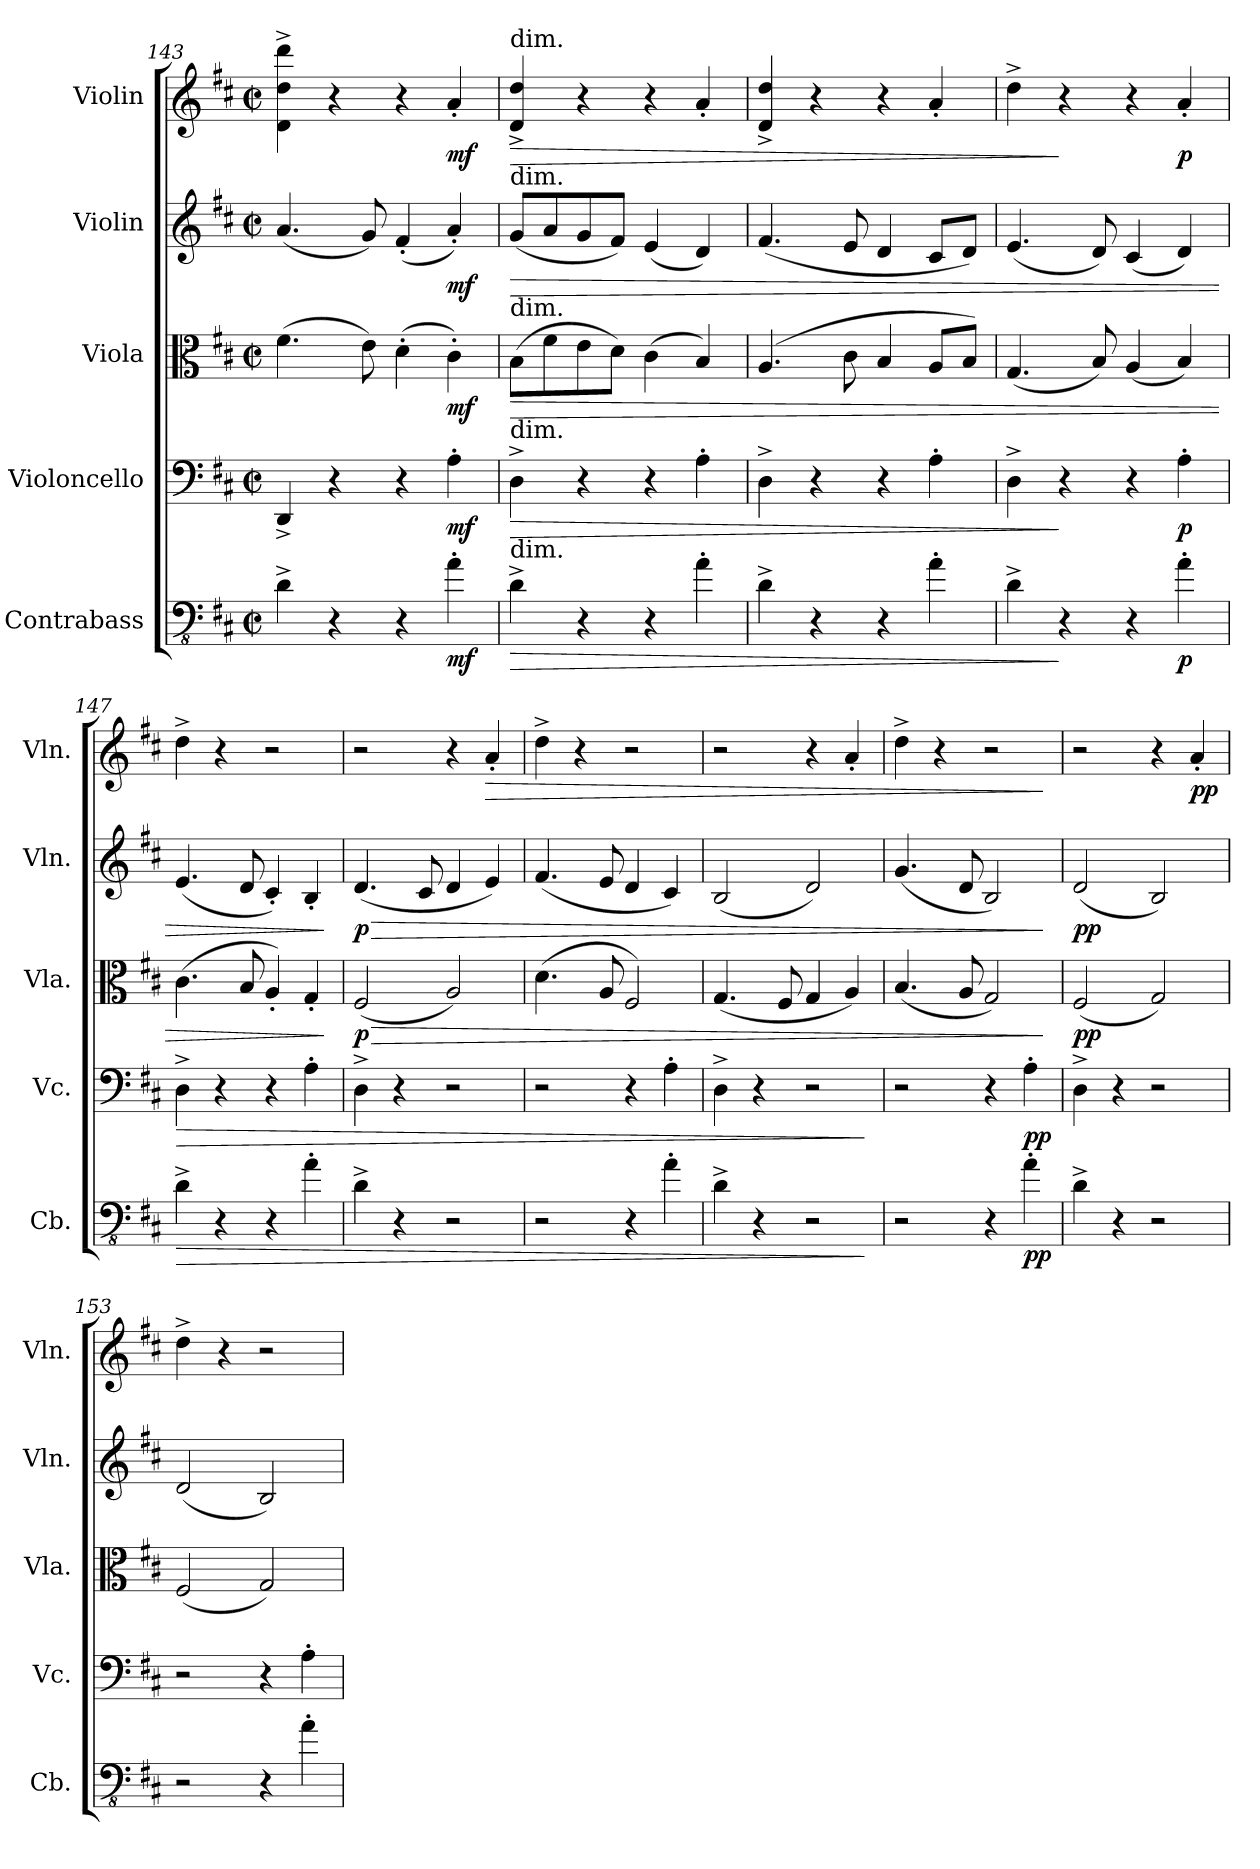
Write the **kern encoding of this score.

**kern	**dynam	**kern	**dynam	**kern	**dynam	**kern	**dynam	**kern	**dynam
*part5	*part5	*part4	*part4	*part3	*part3	*part2	*part2	*part1	*part1
*staff5	*staff5	*staff4	*staff4	*staff3	*staff3	*staff2	*staff2	*staff1	*staff1
*I"Contrabass	*	*I"Violoncello	*	*I"Viola	*	*I"Violin	*	*I"Violin	*
*I'Cb.	*	*I'Vc.	*	*I'Vla.	*	*I'Vln.	*	*I'Vln.	*
*clefFv4	*	*clefF4	*	*clefC3	*	*clefG2	*	*clefG2	*
*ITrd7c12	*	*	*	*	*	*	*	*	*
*k[f#c#]	*	*k[f#c#]	*	*k[f#c#]	*	*k[f#c#]	*	*k[f#c#]	*
*M2/2	*	*M2/2	*	*M2/2	*	*M2/2	*	*M2/2	*
*met(c|)	*	*met(c|)	*	*met(c|)	*	*met(c|)	*	*met(c|)	*
=143	=143	=143	=143	=143	=143	=143	=143	=143	=143
4DD^\	.	4DD^/	.	(4.f#\	.	(4.a/	.	4d\^ 4dd\^ 4ddd\^	.
4r	.	4r	.	.	.	.	.	4r	.
.	.	.	.	8e\)	.	8g/)	.	.	.
4r	.	4r	.	(4d'\	.	(4f#'/	.	4r	.
!	!LO:DY:b	!	!LO:DY:b	!	!LO:DY:b	!	!LO:DY:b	!	!LO:DY:b
4AA'\	mf	4A'\	mf	4c#'\)	mf	4a'/)	mf	4a'/	mf
=144	=144	=144	=144	=144	=144	=144	=144	=144	=144
!	!	!	!	!	!	!	!	!LO:TX:a:t=dim.	!
!	!	!	!	!	!	!LO:TX:a:t=dim.	!	!	!
!	!	!	!	!LO:TX:a:t=dim.	!	!	!	!	!
!	!	!LO:TX:a:t=dim.	!	!	!	!	!	!	!
!LO:TX:a:t=dim.	!	!	!	!	!	!	!	!	!
!	!LO:HP:b	!	!LO:HP:b	!	!LO:HP:b	!	!LO:HP:b	!	!LO:HP:b
4DD^\	>	4D^\	>	(8B\L	>	(8g/L	>	4d/^ 4dd/^	>
.	.	.	.	8f#\	.	8a/	.	.	.
4r	.	4r	.	8e\	.	8g/	.	4r	.
.	.	.	.	8d\J)	.	8f#/J)	.	.	.
4r	.	4r	.	(4c#\	.	(4e/	.	4r	.
4AA'\	.	4A'\	.	4B/)	.	4d/)	.	4a'/	.
!!LO:LB:g=z
=145	=145	=145	=145	=145	=145	=145	=145	=145	=145
4DD^\	.	4D^\	.	(4.A/	.	(4.f#/	.	4d/^ 4dd/^	.
4r	.	4r	.	.	.	.	.	4r	.
.	.	.	.	8c#\	.	8e/	.	.	.
4r	.	4r	.	4B/	.	4d/	.	4r	.
4AA'\	.	4A'\	.	8A/L	.	8c#/L	.	4a'/	.
.	.	.	.	8B/J)	.	8d/J)	.	.	.
=146	=146	=146	=146	=146	=146	=146	=146	=146	=146
4DD^\	.	4D^\	.	(4.G/	.	(4.e/	.	4dd^\	.
4r	]	4r	]	.	.	.	.	4r	]
.	.	.	.	8B/)	.	8d/)	.	.	.
4r	.	4r	.	(4A/	.	(4c#/	.	4r	.
!	!LO:DY:b	!	!LO:DY:b	!	!	!	!	!	!LO:DY:b
4AA'\	p	4A'\	p	4B/)	.	4d/)	.	4a'/	p
=147	=147	=147	=147	=147	=147	=147	=147	=147	=147
!	!LO:HP:b	!	!LO:HP:b	!	!	!	!	!	!
4DD^\	>	4D^\	>	(4.c#\	.	(4.e/	.	4dd^\	.
4r	.	4r	.	.	.	.	.	4r	.
.	.	.	.	8B/	.	8d/	.	.	.
4r	.	4r	.	4A'/)	.	4c#'/)	.	2r	.
4AA'\	.	4A'\	.	4G'/	.	4B'/	.	.	.
.	.	.	.	.	]	.	]	.	.
=148	=148	=148	=148	=148	=148	=148	=148	=148	=148
!	!	!	!	!	!LO:HP:b	!	!LO:HP:b	!	!
!	!	!	!	!	!LO:DY:n=1:b	!	!LO:DY:n=1:b	!	!
4DD^\	.	4D^\	.	(2F#/	> p	(4.d/	> p	2r	.
4r	.	4r	.	.	.	.	.	.	.
.	.	.	.	.	.	8c#/	.	.	.
2r	.	2r	.	2A/)	.	4d/	.	4r	.
!	!	!	!	!	!	!	!	!	!LO:HP:b
.	.	.	.	.	.	4e/)	.	4a'/	>
=149	=149	=149	=149	=149	=149	=149	=149	=149	=149
2r	.	2r	.	(4.d\	.	(4.f#/	.	4dd^\	.
.	.	.	.	.	.	.	.	4r	.
.	.	.	.	8A/	.	8e/	.	.	.
4r	.	4r	.	2F#/)	.	4d/	.	2r	.
4AA'\	.	4A'\	.	.	.	4c#/)	.	.	.
=150	=150	=150	=150	=150	=150	=150	=150	=150	=150
4DD^\	.	4D^\	.	(4.G/	.	(2B/	.	2r	.
4r	.	4r	.	.	.	.	.	.	.
.	.	.	.	8F#/	.	.	.	.	.
2r	.	2r	.	4G/	.	2d/)	.	4r	.
.	.	.	.	4A/)	.	.	.	4a'/	.
.	]	.	]	.	.	.	.	.	.
=151	=151	=151	=151	=151	=151	=151	=151	=151	=151
2r	.	2r	.	(4.B/	.	(4.g/	.	4dd^\	.
.	.	.	.	.	.	.	.	4r	.
.	.	.	.	8A/	.	8d/	.	.	.
4r	.	4r	.	2G/)	.	2B/)	.	2r	.
!	!LO:DY:b	!	!LO:DY:b	!	!	!	!	!	!
4AA'\	pp	4A'\	pp	.	.	.	.	.	.
.	.	.	.	.	]	.	]	.	]
!!LO:PB:g=z
=152	=152	=152	=152	=152	=152	=152	=152	=152	=152
!	!	!	!	!	!LO:DY:b	!	!LO:DY:b	!	!
4DD^\	.	4D^\	.	(2F#/	pp	(2d/	pp	2r	.
4r	.	4r	.	.	.	.	.	.	.
2r	.	2r	.	2G/)	.	2B/)	.	4r	.
!	!	!	!	!	!	!	!	!	!LO:DY:b
.	.	.	.	.	.	.	.	4a'/	pp
=153	=153	=153	=153	=153	=153	=153	=153	=153	=153
2r	.	2r	.	(2F#/	.	(2d/	.	4dd^\	.
.	.	.	.	.	.	.	.	4r	.
4r	.	4r	.	2G/)	.	2B/)	.	2r	.
4AA'\	.	4A'\	.	.	.	.	.	.	.
=	=	=	=	=	=	=	=	=	=
*-	*-	*-	*-	*-	*-	*-	*-	*-	*-
